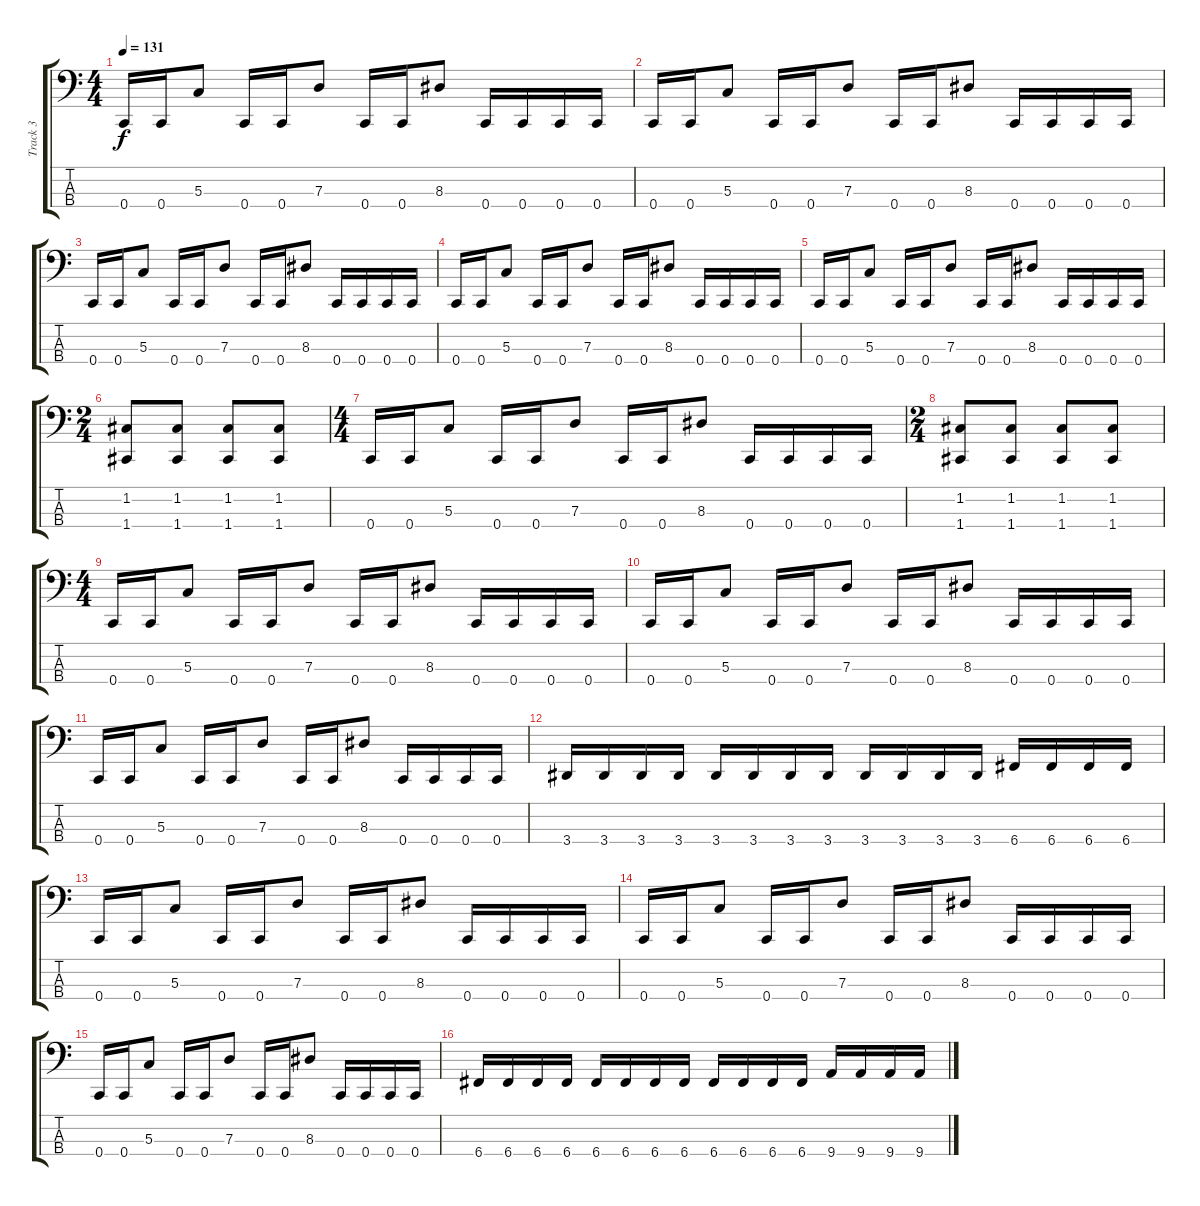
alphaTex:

\track ("Track 3" "Track 3") {instrument electricbasspick}
\staff {score tabs}
\tuning (F2 C2 G1 C1) {hide}
\ts (4 4)
\tempo 131
\clef f4
\ks c
0.4.16{dy f} 0.4.16 5.3.8 0.4.16 0.4.16 7.3.8 0.4.16 0.4.16 8.3.8 0.4.16 0.4.16 0.4.16 0.4.16 |
0.4.16 0.4.16 5.3.8 0.4.16 0.4.16 7.3.8 0.4.16 0.4.16 8.3.8 0.4.16 0.4.16 0.4.16 0.4.16 |
0.4.16 0.4.16 5.3.8 0.4.16 0.4.16 7.3.8 0.4.16 0.4.16 8.3.8 0.4.16 0.4.16 0.4.16 0.4.16 |
0.4.16 0.4.16 5.3.8 0.4.16 0.4.16 7.3.8 0.4.16 0.4.16 8.3.8 0.4.16 0.4.16 0.4.16 0.4.16 |
0.4.16 0.4.16 5.3.8 0.4.16 0.4.16 7.3.8 0.4.16 0.4.16 8.3.8 0.4.16 0.4.16 0.4.16 0.4.16 |
\ts (2 4)
(1.2 1.4).8 (1.2 1.4).8 (1.2 1.4).8 (1.2 1.4).8 |
\ts (4 4)
0.4.16 0.4.16 5.3.8 0.4.16 0.4.16 7.3.8 0.4.16 0.4.16 8.3.8 0.4.16 0.4.16 0.4.16 0.4.16 |
\ts (2 4)
(1.2 1.4).8 (1.2 1.4).8 (1.2 1.4).8 (1.2 1.4).8 |
\ts (4 4)
0.4.16 0.4.16 5.3.8 0.4.16 0.4.16 7.3.8 0.4.16 0.4.16 8.3.8 0.4.16 0.4.16 0.4.16 0.4.16 |
0.4.16 0.4.16 5.3.8 0.4.16 0.4.16 7.3.8 0.4.16 0.4.16 8.3.8 0.4.16 0.4.16 0.4.16 0.4.16 |
0.4.16 0.4.16 5.3.8 0.4.16 0.4.16 7.3.8 0.4.16 0.4.16 8.3.8 0.4.16 0.4.16 0.4.16 0.4.16 |
3.4.16 3.4.16 3.4.16 3.4.16 3.4.16 3.4.16 3.4.16 3.4.16 3.4.16 3.4.16 3.4.16 3.4.16 6.4.16 6.4.16 6.4.16 6.4.16 |
0.4.16 0.4.16 5.3.8 0.4.16 0.4.16 7.3.8 0.4.16 0.4.16 8.3.8 0.4.16 0.4.16 0.4.16 0.4.16 |
0.4.16 0.4.16 5.3.8 0.4.16 0.4.16 7.3.8 0.4.16 0.4.16 8.3.8 0.4.16 0.4.16 0.4.16 0.4.16 |
0.4.16 0.4.16 5.3.8 0.4.16 0.4.16 7.3.8 0.4.16 0.4.16 8.3.8 0.4.16 0.4.16 0.4.16 0.4.16 |
6.4.16 6.4.16 6.4.16 6.4.16 6.4.16 6.4.16 6.4.16 6.4.16 6.4.16 6.4.16 6.4.16 6.4.16 9.4.16 9.4.16 9.4.16 9.4.16
